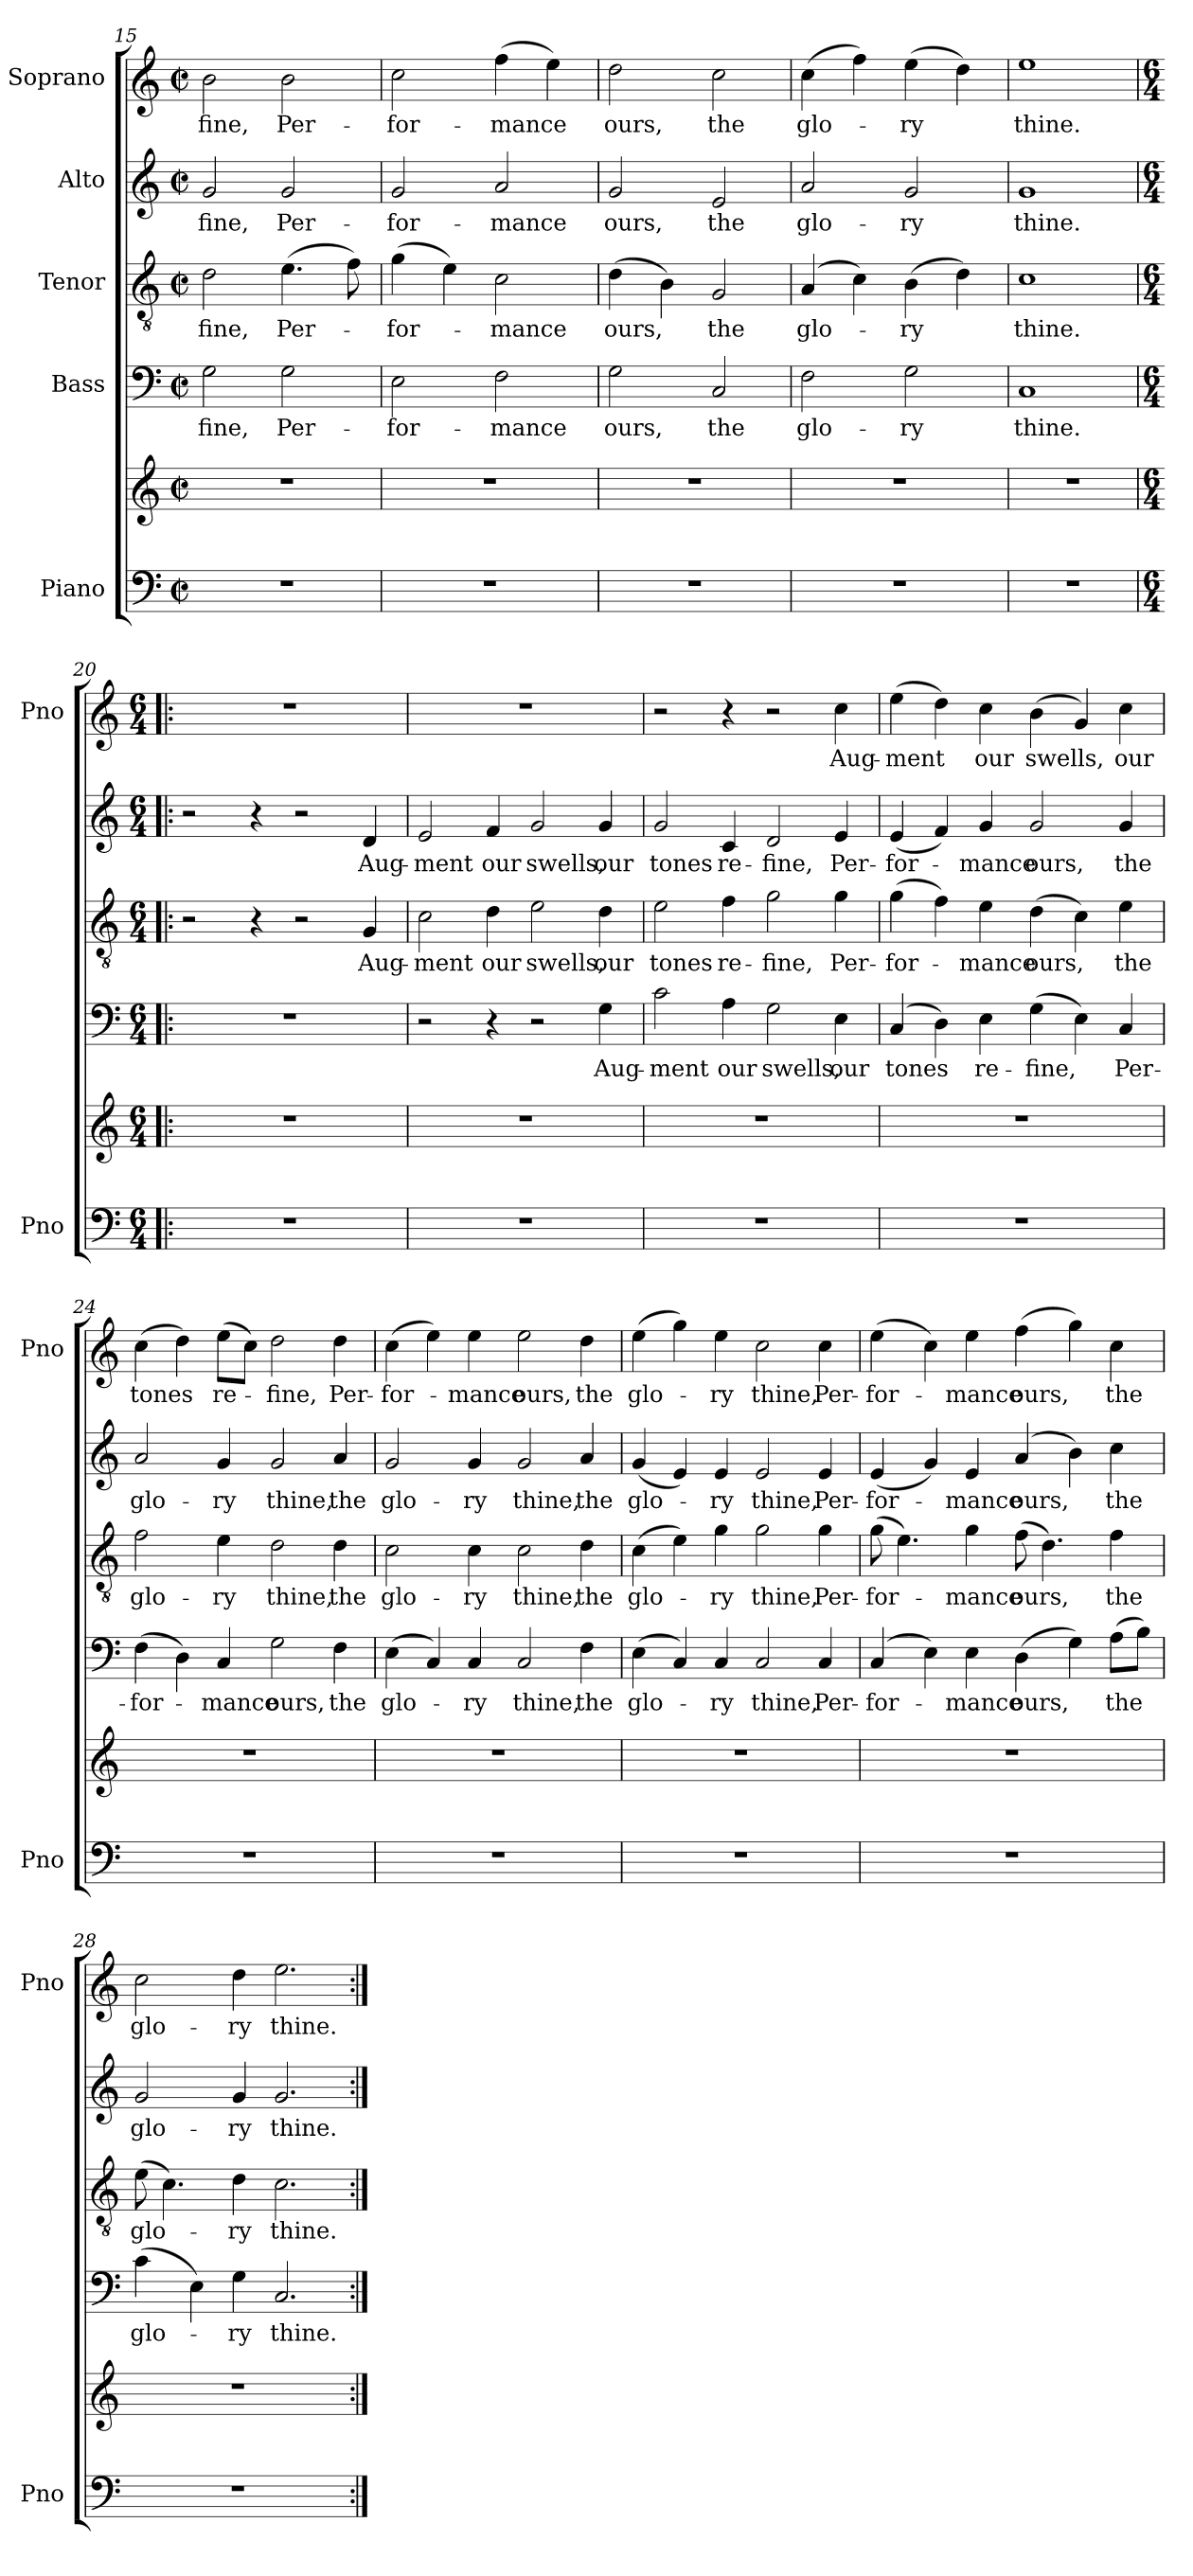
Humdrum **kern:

**kern	**kern	**kern	**text	**kern	**text	**kern	**text	**kern	**text
*part5	*part5	*part4	*part4	*part3	*part3	*part2	*part2	*part1	*part1
*staff6	*staff5	*staff4	*staff4	*staff3	*staff3	*staff2	*staff2	*staff1	*staff1
*I"Piano	*	*I"Bass	*	*I"Tenor	*	*I"Alto	*	*I"Soprano	*
*I'Pno	*	*	*	*	*	*	*	*I'Pno	*
*clefF4	*clefG2	*clefF4	*	*clefGv2	*	*clefG2	*	*clefG2	*
*k[]	*k[]	*k[]	*	*k[]	*	*k[]	*	*k[]	*
*C:	*C:	*C:	*	*C:	*	*C:	*	*C:	*
*M2/2	*M2/2	*M2/2	*	*M2/2	*	*M2/2	*	*M2/2	*
*met(c|)	*met(c|)	*met(c|)	*	*met(c|)	*	*met(c|)	*	*met(c|)	*
=15	=15	=15	=15	=15	=15	=15	=15	=15	=15
1r	1r	2G\	-fine,	2d\	-fine,	2g/	-fine,	2b\	-fine,
.	.	2G\	Per-	(4.e\	Per-	2g/	Per-	2b\	Per-
.	.	.	.	8f\)	.	.	.	.	.
!!LO:PB:g=z
=16	=16	=16	=16	=16	=16	=16	=16	=16	=16
1r	1r	2E\	-­for-	(4g\	-­for-	2g/	-­for-	2cc\	-­for-
.	.	.	.	4e\)	.	.	.	.	.
.	.	2F\	-mance	2c\	-mance	2a/	-mance	(4ff\	-mance
.	.	.	.	.	.	.	.	4ee\)	.
=17	=17	=17	=17	=17	=17	=17	=17	=17	=17
1r	1r	2G\	ours,	(4d\	ours,	2g/	ours,	2dd\	ours,
.	.	.	.	4B\)	.	.	.	.	.
.	.	2C/	the	2G/	the	2e/	the	2cc\	the
=18	=18	=18	=18	=18	=18	=18	=18	=18	=18
1r	1r	2F\	glo-	(4A/	glo-	2a/	glo-	(4cc\	glo-
.	.	.	.	4c\)	.	.	.	4ff\)	.
.	.	2G\	-ry	(4B\	-ry	2g/	-ry	(4ee\	-ry
.	.	.	.	4d\)	.	.	.	4dd\)	.
=19	=19	=19	=19	=19	=19	=19	=19	=19	=19
1r	1r	1C	thine.	1c	thine.	1g	thine.	1ee	thine.
=20!|:	=20!|:	=20!|:	=20!|:	=20!|:	=20!|:	=20!|:	=20!|:	=20!|:	=20!|:
*M6/4	*M6/4	*M6/4	*	*M6/4	*	*M6/4	*	*M6/4	*
*	*	*	*	*	*	*	*	*MM240	*
1.r	1.r	1.r	.	2r	.	2r	.	1.r	.
.	.	.	.	4r	.	4r	.	.	.
.	.	.	.	2r	.	2r	.	.	.
.	.	.	.	4G/	Aug-	4d/	Aug-	.	.
!!LO:LB:g=z
=21	=21	=21	=21	=21	=21	=21	=21	=21	=21
1.r	1.r	2r	.	2c\	-­ment	2e/	-­ment	1.r	.
.	.	4r	.	4d\	our	4f/	our	.	.
.	.	2r	.	2e\	swells,	2g/	swells,	.	.
.	.	4G\	Aug-	4d\	our	4g/	our	.	.
=22	=22	=22	=22	=22	=22	=22	=22	=22	=22
1.r	1.r	2c\	-ment	2e\	tones	2g/	tones	2r	.
.	.	4A\	our	4f\	re-	4c/	re-	4r	.
.	.	2G\	swells,	2g\	-fine,	2d/	-fine,	2r	.
.	.	4E\	our	4g\	Per-	4e/	Per-	4cc\	Aug-
=23	=23	=23	=23	=23	=23	=23	=23	=23	=23
1.r	1.r	(4C/	tones	(4g\	-for-	(4e/	-for-	(4ee\	-ment
.	.	4D\)	.	4f\)	.	4f/)	.	4dd\)	.
.	.	4E\	re-	4e\	-mance	4g/	-mance	4cc\	our
.	.	(4G\	-fine,	(4d\	ours,	2g/	ours,	(4b\	swells,
.	.	4E\)	.	4c\)	.	.	.	4g/)	.
.	.	4C/	Per-	4e\	the	4g/	the	4cc\	our
=24	=24	=24	=24	=24	=24	=24	=24	=24	=24
1.r	1.r	(4F\	-for-	2f\	glo-	2a/	glo-	(4cc\	tones
.	.	4D\)	.	.	.	.	.	4dd\)	.
.	.	4C/	-mance	4e\	-ry	4g/	-ry	(8ee\L	re-
.	.	.	.	.	.	.	.	8cc\J)	.
.	.	2G\	ours,	2d\	thine,	2g/	thine,	2dd\	-fine,
.	.	4F\	the	4d\	the	4a/	the	4dd\	Per-
!!LO:LB:g=z
=25	=25	=25	=25	=25	=25	=25	=25	=25	=25
1.r	1.r	(4E\	glo-	2c\	glo-	2g/	glo-	(4cc\	-­for-
.	.	4C/)	.	.	.	.	.	4ee\)	.
.	.	4C/	-ry	4c\	-ry	4g/	-ry	4ee\	-mance
.	.	2C/	thine,	2c\	thine,	2g/	thine,	2ee\	ours,
.	.	4F\	the	4d\	the	4a/	the	4dd\	the
=26	=26	=26	=26	=26	=26	=26	=26	=26	=26
1.r	1.r	(4E\	glo-	(4c\	glo-	(4g/	glo-	(4ee\	glo-
.	.	4C/)	.	4e\)	.	4e/)	.	4gg\)	.
.	.	4C/	-ry	4g\	-ry	4e/	-ry	4ee\	-ry
.	.	2C/	thine,	2g\	thine,	2e/	thine,	2cc\	thine,
.	.	4C/	Per-	4g\	Per-	4e/	Per-	4cc\	Per-
=27	=27	=27	=27	=27	=27	=27	=27	=27	=27
1.r	1.r	(4C/	-for-	(8g\	-for-	(4e/	-for-	(4ee\	-for-
.	.	.	.	4.e\)	.	.	.	.	.
.	.	4E\)	.	.	.	4g/)	.	4cc\)	.
.	.	4E\	-mance	4g\	-mance	4e/	-mance	4ee\	-mance
.	.	(4D\	ours,	(8f\	ours,	(4a/	ours,	(4ff\	ours,
.	.	.	.	4.d\)	.	.	.	.	.
.	.	4G\)	.	.	.	4b\)	.	4gg\)	.
.	.	(8A\L	the	4f\	the	4cc\	the	4cc\	the
.	.	8B\J)	.	.	.	.	.	.	.
=28	=28	=28	=28	=28	=28	=28	=28	=28	=28
1.r	1.r	(4c\	glo-	(8e\	glo-	2g/	glo-	2cc\	glo-
.	.	.	.	4.c\)	.	.	.	.	.
.	.	4E\)	.	.	.	.	.	.	.
.	.	4G\	-ry	4d\	-ry	4g/	-ry	4dd\	-ry
.	.	2.C/	thine.	2.c\	thine.	2.g/	thine.	2.ee\	thine.
=:|!	=:|!	=:|!	=:|!	=:|!	=:|!	=:|!	=:|!	=:|!	=:|!
*-	*-	*-	*-	*-	*-	*-	*-	*-	*-
